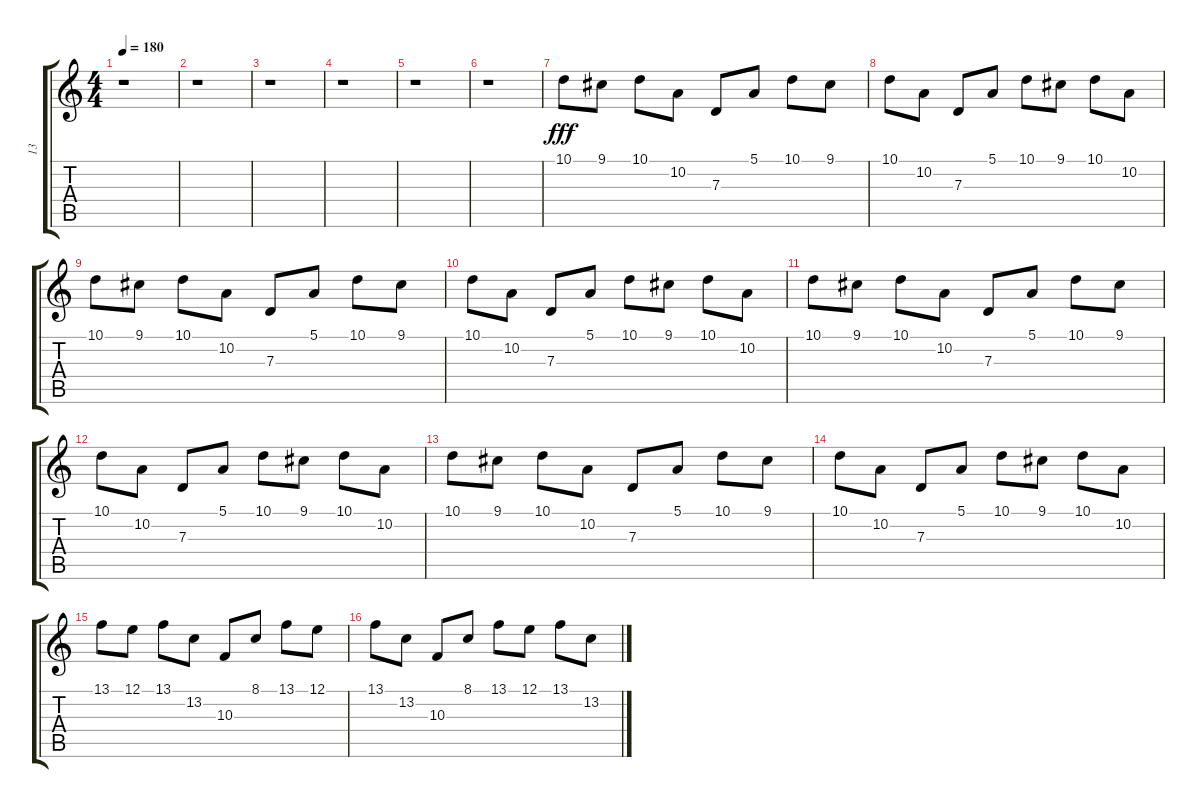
\track ("13" "13") {instrument pad1newage}
\staff {score tabs}
\tuning (E4 B3 G3 D3 A2 E2) {hide}
\ts (4 4)
\tempo 180
\clef g2
\ks c
r.1{dy fff} |
r.1 |
r.1 |
r.1 |
r.1 |
r.1 |
10.1.8 9.1.8 10.1.8 10.2.8 7.3.8 5.1.8 10.1.8 9.1.8 |
10.1.8 10.2.8 7.3.8 5.1.8 10.1.8 9.1.8 10.1.8 10.2.8 |
10.1.8 9.1.8 10.1.8 10.2.8 7.3.8 5.1.8 10.1.8 9.1.8 |
10.1.8 10.2.8 7.3.8 5.1.8 10.1.8 9.1.8 10.1.8 10.2.8 |
10.1.8 9.1.8 10.1.8 10.2.8 7.3.8 5.1.8 10.1.8 9.1.8 |
10.1.8 10.2.8 7.3.8 5.1.8 10.1.8 9.1.8 10.1.8 10.2.8 |
10.1.8 9.1.8 10.1.8 10.2.8 7.3.8 5.1.8 10.1.8 9.1.8 |
10.1.8 10.2.8 7.3.8 5.1.8 10.1.8 9.1.8 10.1.8 10.2.8 |
13.1.8 12.1.8 13.1.8 13.2.8 10.3.8 8.1.8 13.1.8 12.1.8 |
13.1.8 13.2.8 10.3.8 8.1.8 13.1.8 12.1.8 13.1.8 13.2.8
